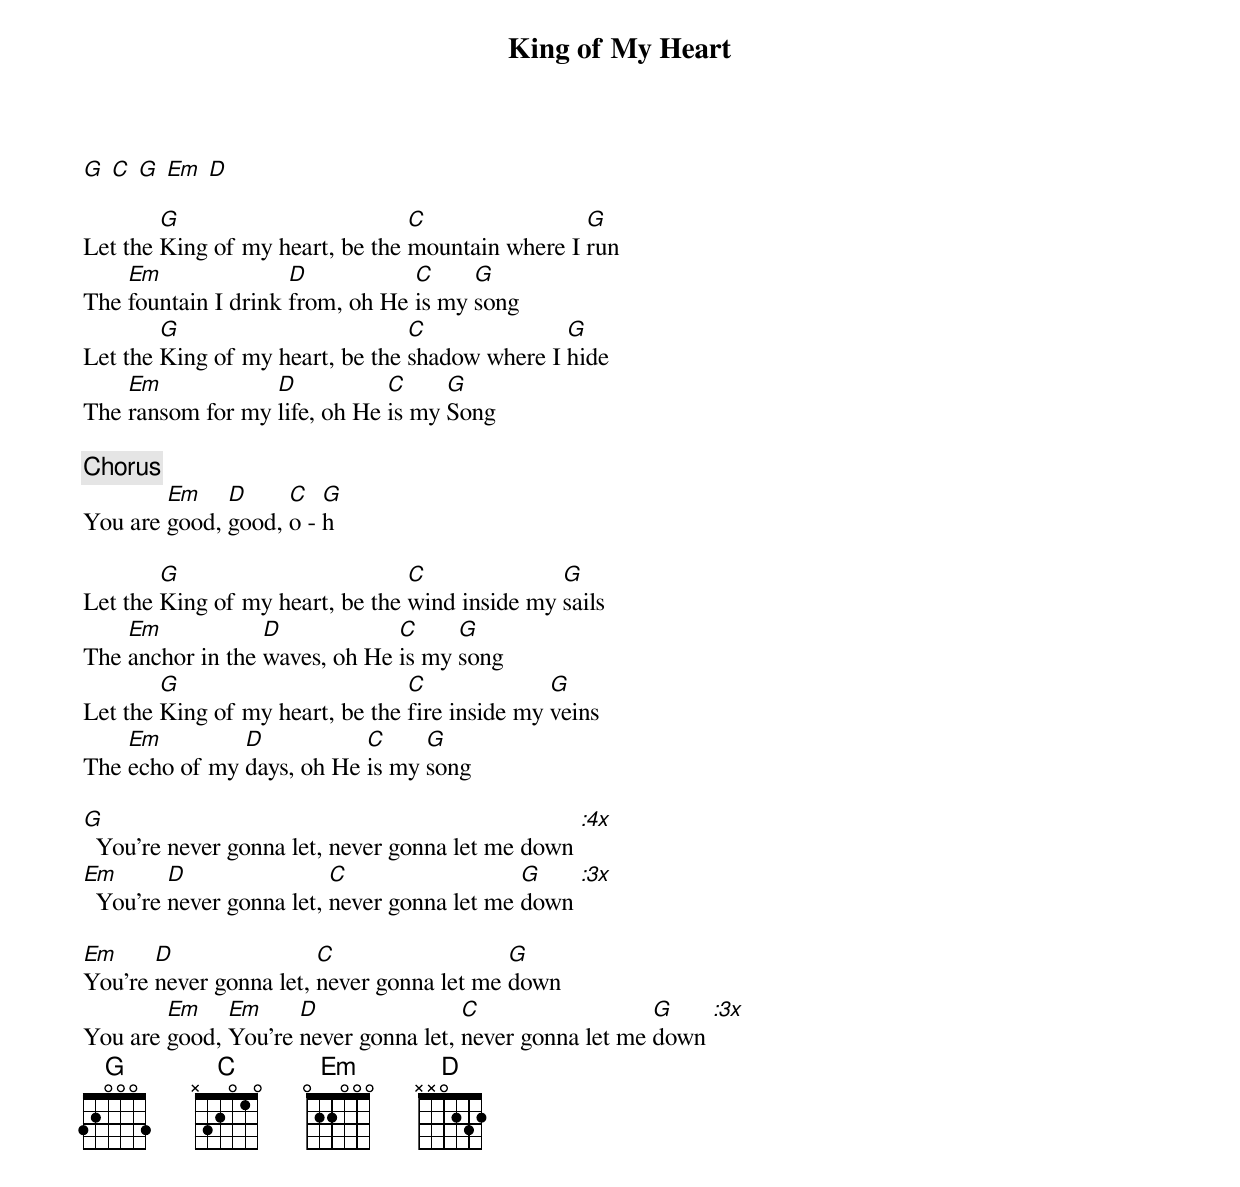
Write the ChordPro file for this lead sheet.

{Title: King of My Heart}
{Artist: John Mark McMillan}

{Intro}
[G] [C] [G] [Em] [D]

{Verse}
Let the [G]King of my heart, be the [C]mountain where I [G]run
The [Em]fountain I drink [D]from, oh He [C]is my [G]song
Let the [G]King of my heart, be the [C]shadow where I [G]hide
The [Em]ransom for my [D]life, oh He [C]is my [G]Song

{Chorus: 4x, 5x, 5x (last time no lyrics)}
You are [Em]good, [D]good, [C]o - [G]h

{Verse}
Let the [G]King of my heart, be the [C]wind inside my [G]sails
The [Em]anchor in the [D]waves, oh He [C]is my [G]song
Let the [G]King of my heart, be the [C]fire inside my [G]veins
The [Em]echo of my [D]days, oh He [C]is my [G]song

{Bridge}
[G]  You're never gonna let, never gonna let me down [:4x]
[Em]  You're [D]never gonna let, [C]never gonna let me [G]down [:3x]

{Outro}
[Em]You're [D]never gonna let, [C]never gonna let me [G]down
You are [Em]good, [Em]You're [D]never gonna let, [C]never gonna let me [G]down [:3x]
